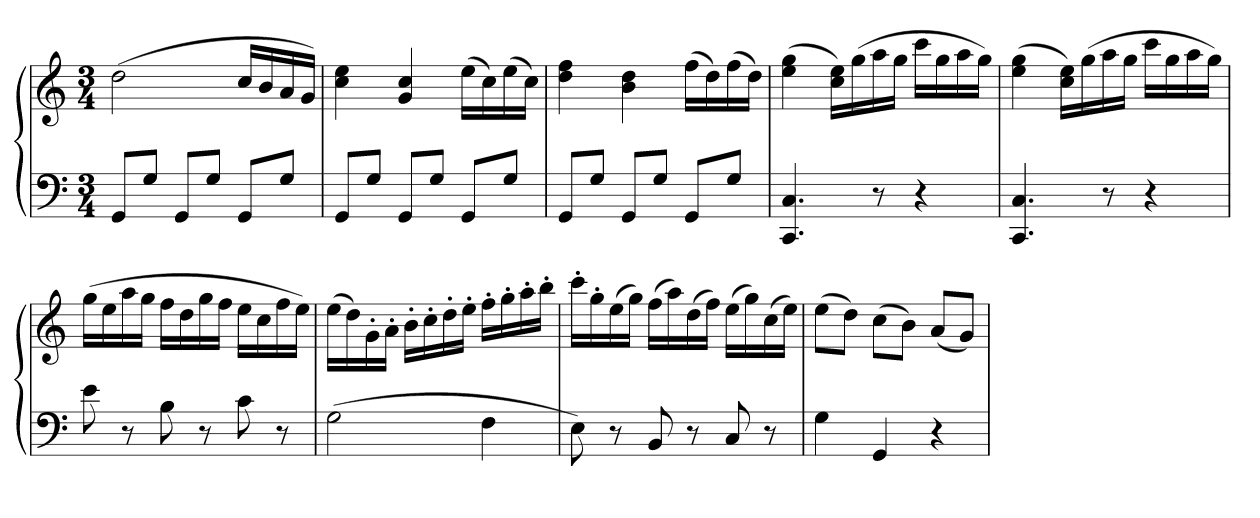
**kern	**kern
*part1	*part1
*staff2	*staff1
*clefF4	*clefG2
*k[]	*k[]
*M3/4	*M3/4
=	=
8GGL	(2dd
8GJ	.
8GGL	.
8GJ	.
8GGL	16ccLL
.	16b
8GJ	16a
.	16gJJ)
=	=
8GGL	4cc 4ee
8GJ	.
8GGL	4g 4cc
8GJ	.
8GGL	(16eeLL
.	16cc)
8GJ	(16ee
.	16ccJJ)
=	=
8GGL	4dd 4ff
8GJ	.
8GGL	4b 4dd
8GJ	.
8GGL	(16ffLL
.	16dd)
8GJ	(16ff
.	16ddJJ)
=	=
4.CC 4.C	(4ee 4gg
.	16cc 16eeLL)
.	(16gg
8r	16aa
.	16ggJJ
4r	16cccLL
.	16gg
.	16aa
.	16ggJJ)
=	=
4.CC 4.C	(4ee 4gg
.	16cc 16eeLL)
.	(16gg
8r	16aa
.	16ggJJ
4r	16cccLL
.	16gg
.	16aa
.	16ggJJ)
=	=
8e	(16ggLL
.	16ee
8r	16aa
.	16ggJJ
8B	16ffLL
.	16dd
8r	16gg
.	16ffJJ
8c	16eeLL
.	16cc
8r	16ff
.	16eeJJ)
=	=
(2G	(16eeLL
.	16dd)
.	16g'
.	16a'JJ
.	16b'LL
.	16cc'
.	16dd'
.	16ee'JJ
4F	16ff'LL
.	16gg'
.	16aa'
.	16bb'JJ
=	=
8E)	16ccc'LL
.	16gg'
8r	(16ee
.	16ggJJ)
8BB	(16ffLL
.	16aa)
8r	(16dd
.	16ffJJ)
8C	(16eeLL
.	16gg)
8r	(16cc
.	16eeJJ)
=	=
4G	(8eeL
.	8ddJ)
4GG	(8ccL
.	8bJ)
4r	(8aL
.	8gJ)
=	=
*-	*-
